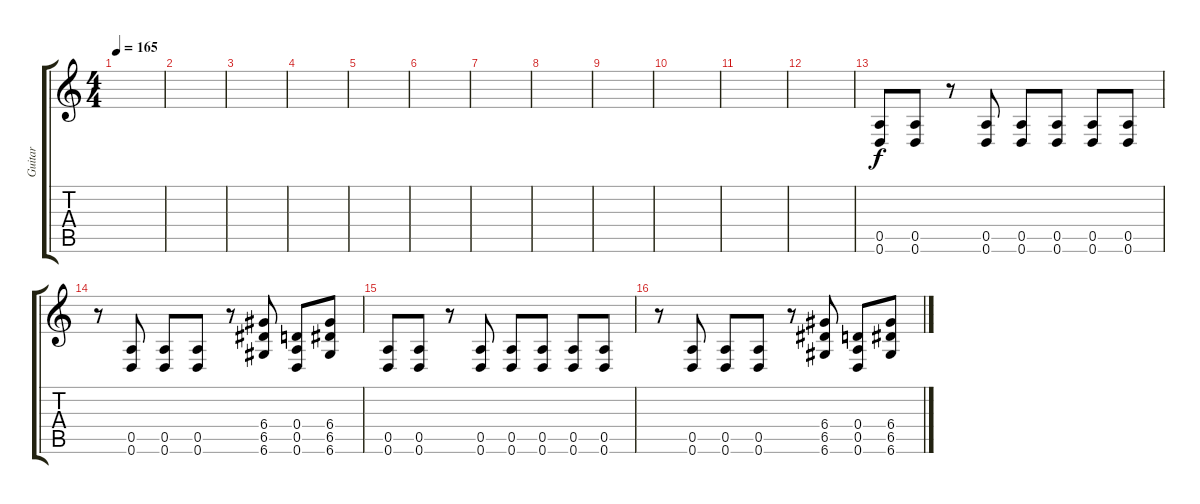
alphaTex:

\track ("Guitar" "Guitar") {instrument distortionguitar}
\staff {score tabs}
\tuning (E4 B3 G3 D3 A2 D2) {hide}
\ts (4 4)
\tempo 165
\clef g2
\ks c
|
|
|
|
|
|
|
|
|
|
|
|
(0.5 0.6).8 (0.5 0.6).8 r.8 (0.5 0.6).8 (0.5 0.6).8 (0.5 0.6).8 (0.5 0.6).8 (0.5 0.6).8 |
r.8 (0.5 0.6).8 (0.5 0.6).8 (0.5 0.6).8 r.8 (6.4 6.5 6.6).8 (0.4 0.5 0.6).8 (6.4 6.5 6.6).8 |
(0.5 0.6).8 (0.5 0.6).8 r.8 (0.5 0.6).8 (0.5 0.6).8 (0.5 0.6).8 (0.5 0.6).8 (0.5 0.6).8 |
r.8 (0.5 0.6).8 (0.5 0.6).8 (0.5 0.6).8 r.8 (6.4 6.5 6.6).8 (0.4 0.5 0.6).8 (6.4 6.5 6.6).8
